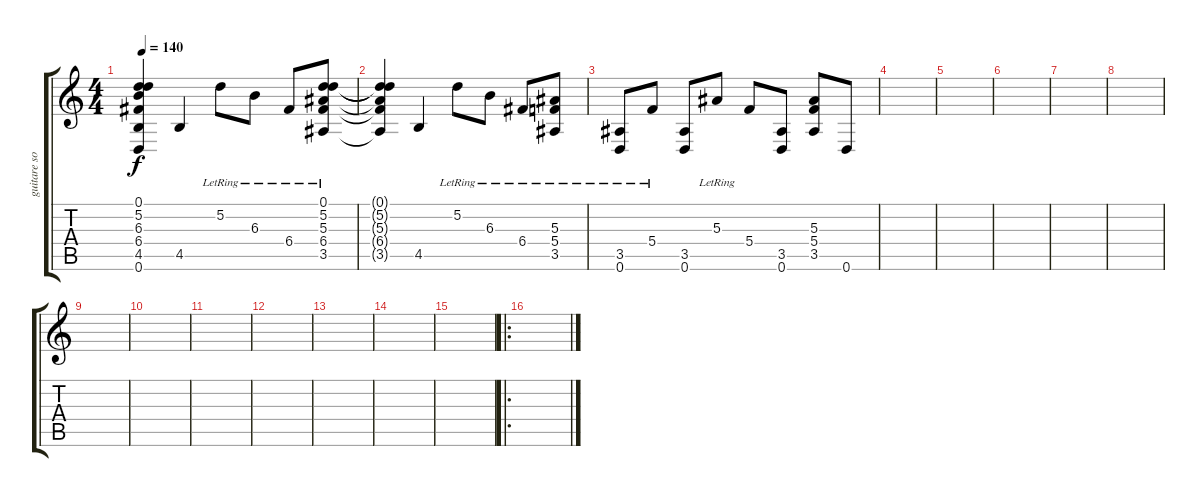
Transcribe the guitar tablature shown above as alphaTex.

\track ("guitare son clair" "guitare so") {instrument acousticguitarnylon}
\staff {score tabs}
\tuning (D4 A3 F3 C3 G2 D2) {hide}
\ts (4 4)
\tempo 140
\clef g2
\ks c
(0.1{t} 5.2{t} 6.3{t} 6.4{t} 4.5{t} 0.6{t}).4{dy f} 4.5.4 5.2{lr}.8 6.3{lr}.8 6.4{lr}.8 (0.1{lr} 5.2{lr} 5.3{lr} 6.4{lr} 3.5{lr}).8 |
(0.1{t} 5.2{t} 5.3{t} 6.4{t} 3.5{t}).4 4.5.4 5.2{lr}.8 6.3{lr}.8 6.4{lr}.8 (5.3{lr} 5.4{lr} 3.5{lr}).8 |
(3.5{lr} 0.6).8 5.4{lr}.8 (3.5 0.6).8 5.3{lr}.8 5.4.8 (3.5 0.6).8 (5.3 5.4 3.5).8 0.6.8 |
|
|
|
|
|
|
|
|
|
|
|
|
\ro
